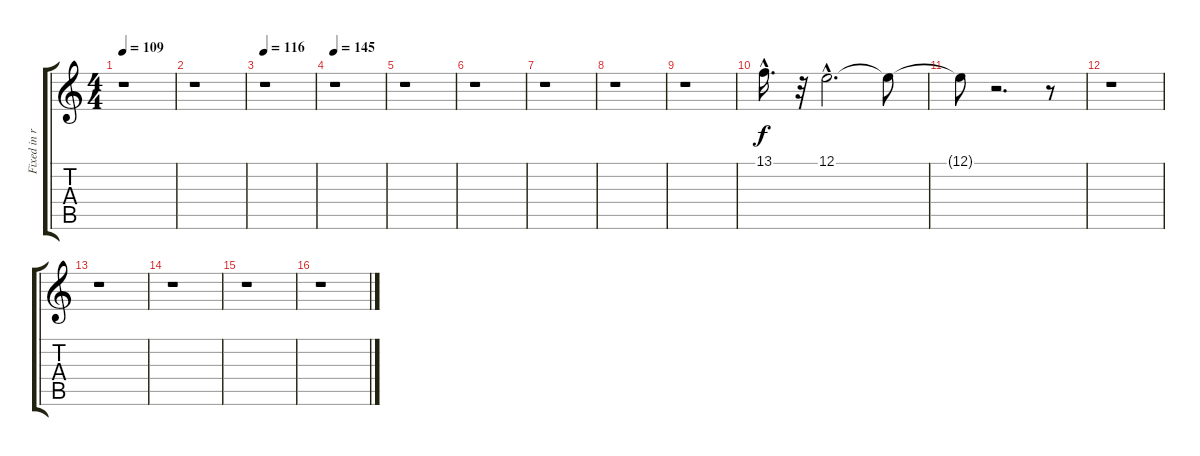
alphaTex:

\track ("Fixed in revision 2 - in case you're won" "Fixed in r") {instrument bassoon}
\staff {score tabs}
\tuning (E4 B3 G3 D3 A2 E2) {hide}
\ts (4 4)
\tempo 109
\clef g2
\ks c
r.1{dy f instrument bassoon} |
r.1 |
\tempo 116
r.1 |
\tempo 145
r.1 |
r.1 |
r.1 |
r.1 |
r.1 |
r.1 |
13.1{hac}.16{d} r.32 12.1{hac}.2{d} 12.1{t}.8 |
12.1{t}.8 r.2{d} r.8 |
r.1 |
r.1 |
r.1 |
r.1 |
r.1
